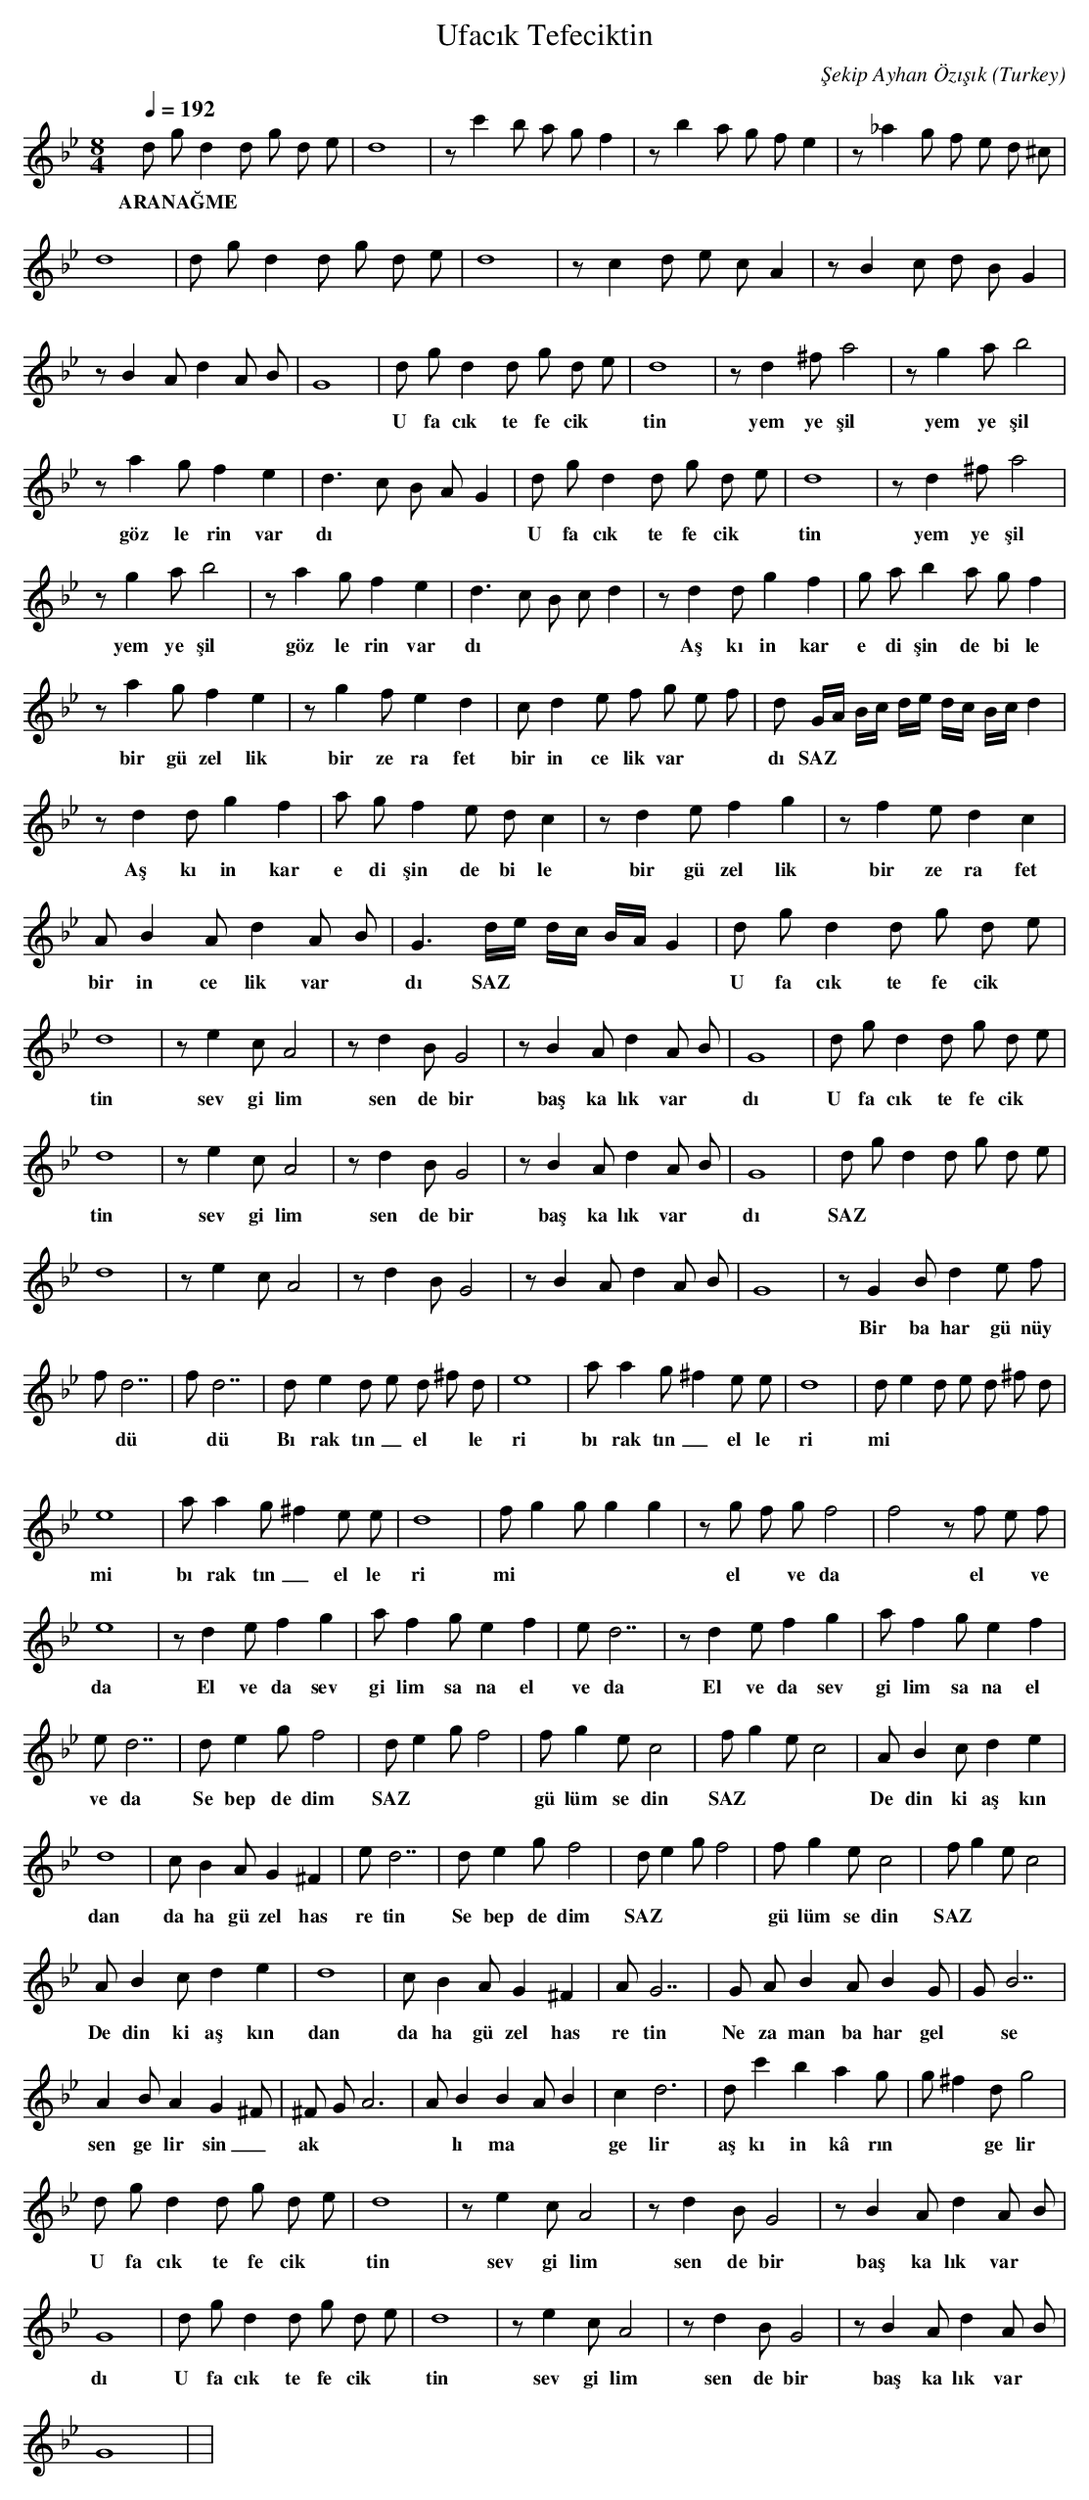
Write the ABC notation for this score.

X:1
T: Ufacık Tefeciktin
C: Şekip Ayhan Özışık
O: Turkey
M: 8/4
L: 1/16
K: C _B _e
Q: 1/4=192
d2 g2 d4 d2 g2 d2 e2  | d16  | z2 c'4 b2 a2 g2 f4  | \
w:  ARANAĞME  |   |   |
z2 b4 a2 g2 f2 e4  | z2 _a4 g2 f2 e2 d2 ^c2  |
w:   |   |
d16  | d2 g2 d4 d2 g2 d2 e2  | d16  | z2 c4 d2 e2 c2 A4  | \
w:   |   |   |   |
z2 B4 c2 d2 B2 G4  |
w:   |
z2 B4 A2 d4 A2 B2  | G16  | d2 g2 d4 d2 g2 d2 e2  | d16  | \
w:   |   |  U fa cık te fe cik  |  tin  |
z2 d4 ^f2 a8  | z2 g4 a2 b8  |
w:  yem ye şil  |  yem ye şil  |
z2 a4 g2 f4 e4  | d6 c2 B2 A2 G4  | d2 g2 d4 d2 g2 d2 e2  | d16  | \
w:  göz le rin var  |  dı  |  U fa cık te fe cik  |  tin  |
z2 d4 ^f2 a8  |
w:  yem ye şil  |
z2 g4 a2 b8  | z2 a4 g2 f4 e4  | d6 c2 B2 c2 d4  | \
w:  yem ye şil  |  göz le rin var  |  dı  |
z2 d4 d2 g4 f4  | g2 a2 b4 a2 g2 f4  |
w:  Aş kı in kar  |  e di şin de bi le  |
z2 a4 g2 f4 e4  | z2 g4 f2 e4 d4  | c2 d4 e2 f2 g2 e2 f2  | \
w:  bir gü zel lik  |  bir ze ra fet  |  bir in ce lik var  |
d2 GA Bc de dc Bc d4  |
w:  dı SAZ  |
z2 d4 d2 g4 f4  | a2 g2 f4 e2 d2 c4  | \
w:  Aş kı in kar  |  e di şin de bi le  |
z2 d4 e2 f4 g4  | z2 f4 e2 d4 c4  |
w:  bir gü zel lik  |  bir ze ra fet  |
A2 B4 A2 d4 A2 B2  | G6 de dc BA G4  | \
w:  bir in ce lik var  |  dı SAZ  |
d2 g2 d4 d2 g2 d2 e2  |
w:  U fa cık  te fe cik  |
d16  | z2 e4 c2 A8  | z2 d4 B2 G8  | z2 B4 A2 d4 A2 B2  | G16  | \
w:  tin   |  sev gi lim   |  sen de  bir   |  baş ka lık  var  |  dı    |
d2 g2 d4 d2 g2 d2 e2  |
w:  U fa cık  te fe cik  |
d16  | z2 e4 c2 A8  | z2 d4 B2 G8  | z2 B4 A2 d4 A2 B2  | G16  | \
w:  tin   |  sev gi lim   |  sen de  bir   |  baş ka lık  var  |  dı    |
d2 g2 d4 d2 g2 d2 e2  |
w:  SAZ  |
d16  | z2 e4 c2 A8  | z2 d4 B2 G8  | z2 B4 A2 d4 A2 B2  | G16  | \
w:   |   |   |   |   |
z2 G4 B2 d4 e2 f2  |
w:  Bir  ba har  gü nüy  |
f2 d14  | f2 d14  | d2 e4 d2 e2 d2 ^f2 d2  | e16  | \
w:  *  dü   |  *  dü   |  Bı rak tın_ el *  le ri  |  mi    |
a2 a4 g2 ^f4 e2 e2  | d16  | d2 e4 d2 e2 d2 ^f2 d2  |
w:  bı rak tın_ el le ri  |  mi    |  Bı rak tın_ el *  le ri  |
e16  | a2 a4 g2 ^f4 e2 e2  | d16  | f2 g4 g2 g4 g4  | \
w:  mi    |  bı rak tın_ el le ri  |  mi    |  De din  ki  ar tık   |
z2 g2 f2 g2 f8  | f8 z2 f2 e2 f2  |
w:  el *  ve da   |  *  el *  ve  |
e16  | z2 d4 e2 f4 g4  | a2 f4 g2 e4 f4  | \
w:  da   |  El ve da  sev  |  gi lim  sa na  el  |
e2 d14  | z2 d4 e2 f4 g4  | a2 f4 g2 e4 f4  |
w:  ve da   |  El ve da  sev  |  gi lim  sa na  el  |
e2 d14  | d2 e4 g2 f8  | d2 e4 g2 f8  | \
w:  ve da   |  Se bep  de dim   |  SAZ  |
f2 g4 e2 c8  | f2 g4 e2 c8  | A2 B4 c2 d4 e4  |
w:  gü lüm se din   |  SAZ  |  De din  ki  aş kın  |
d16  | c2 B4 A2 G4 ^F4  | e2 d14  | d2 e4 g2 f8  | \
w:  dan   |  da ha  gü zel  has  |  re tin   |  Se bep  de dim   |
d2 e4 g2 f8  | f2 g4 e2 c8  | f2 g4 e2 c8  |
w:  SAZ  |  gü lüm se din   |  SAZ  |
A2 B4 c2 d4 e4  | d16  | c2 B4 A2 G4 ^F4  | \
w:  De din  ki  aş kın  |  dan   |  da ha  gü zel  has  |
A2 G14  | G2 A2 B4 A2 B4 G2  | G2 B14  |
w:  re tin   |  Ne  za man  ba har  gel  |  *  se   |
A4 B2 A4 G4 ^F2  | ^F2 G2 A12  | A2 B4 B4 A2 B4  | \
w:  sen  ge lir sin_ ak  |  *  lı ma   |  Ye şil  göz le rin   |
c4 d12  | d2 c'4 b4 a4 g2  | g2 ^f4 d2 g8  |
w:  ge lir   |  aş kı  in kâ rın   |  *  *  ge lir    |
d2 g2 d4 d2 g2 d2 e2  | d16  | z2 e4 c2 A8  | \
w:  U fa cık  te fe cik  |  tin   |  sev gi lim   |
z2 d4 B2 G8  | z2 B4 A2 d4 A2 B2  |
w:  sen de  bir   |  baş ka lık  var  |
G16  | d2 g2 d4 d2 g2 d2 e2  | d16  | z2 e4 c2 A8  | \
w:  dı    |  U fa cık  te fe cik  |  tin   |  sev gi lim   |
z2 d4 B2 G8  | z2 B4 A2 d4 A2 B2  |
w:  sen de  bir   |  baş ka lık  var  |
G16  | |
